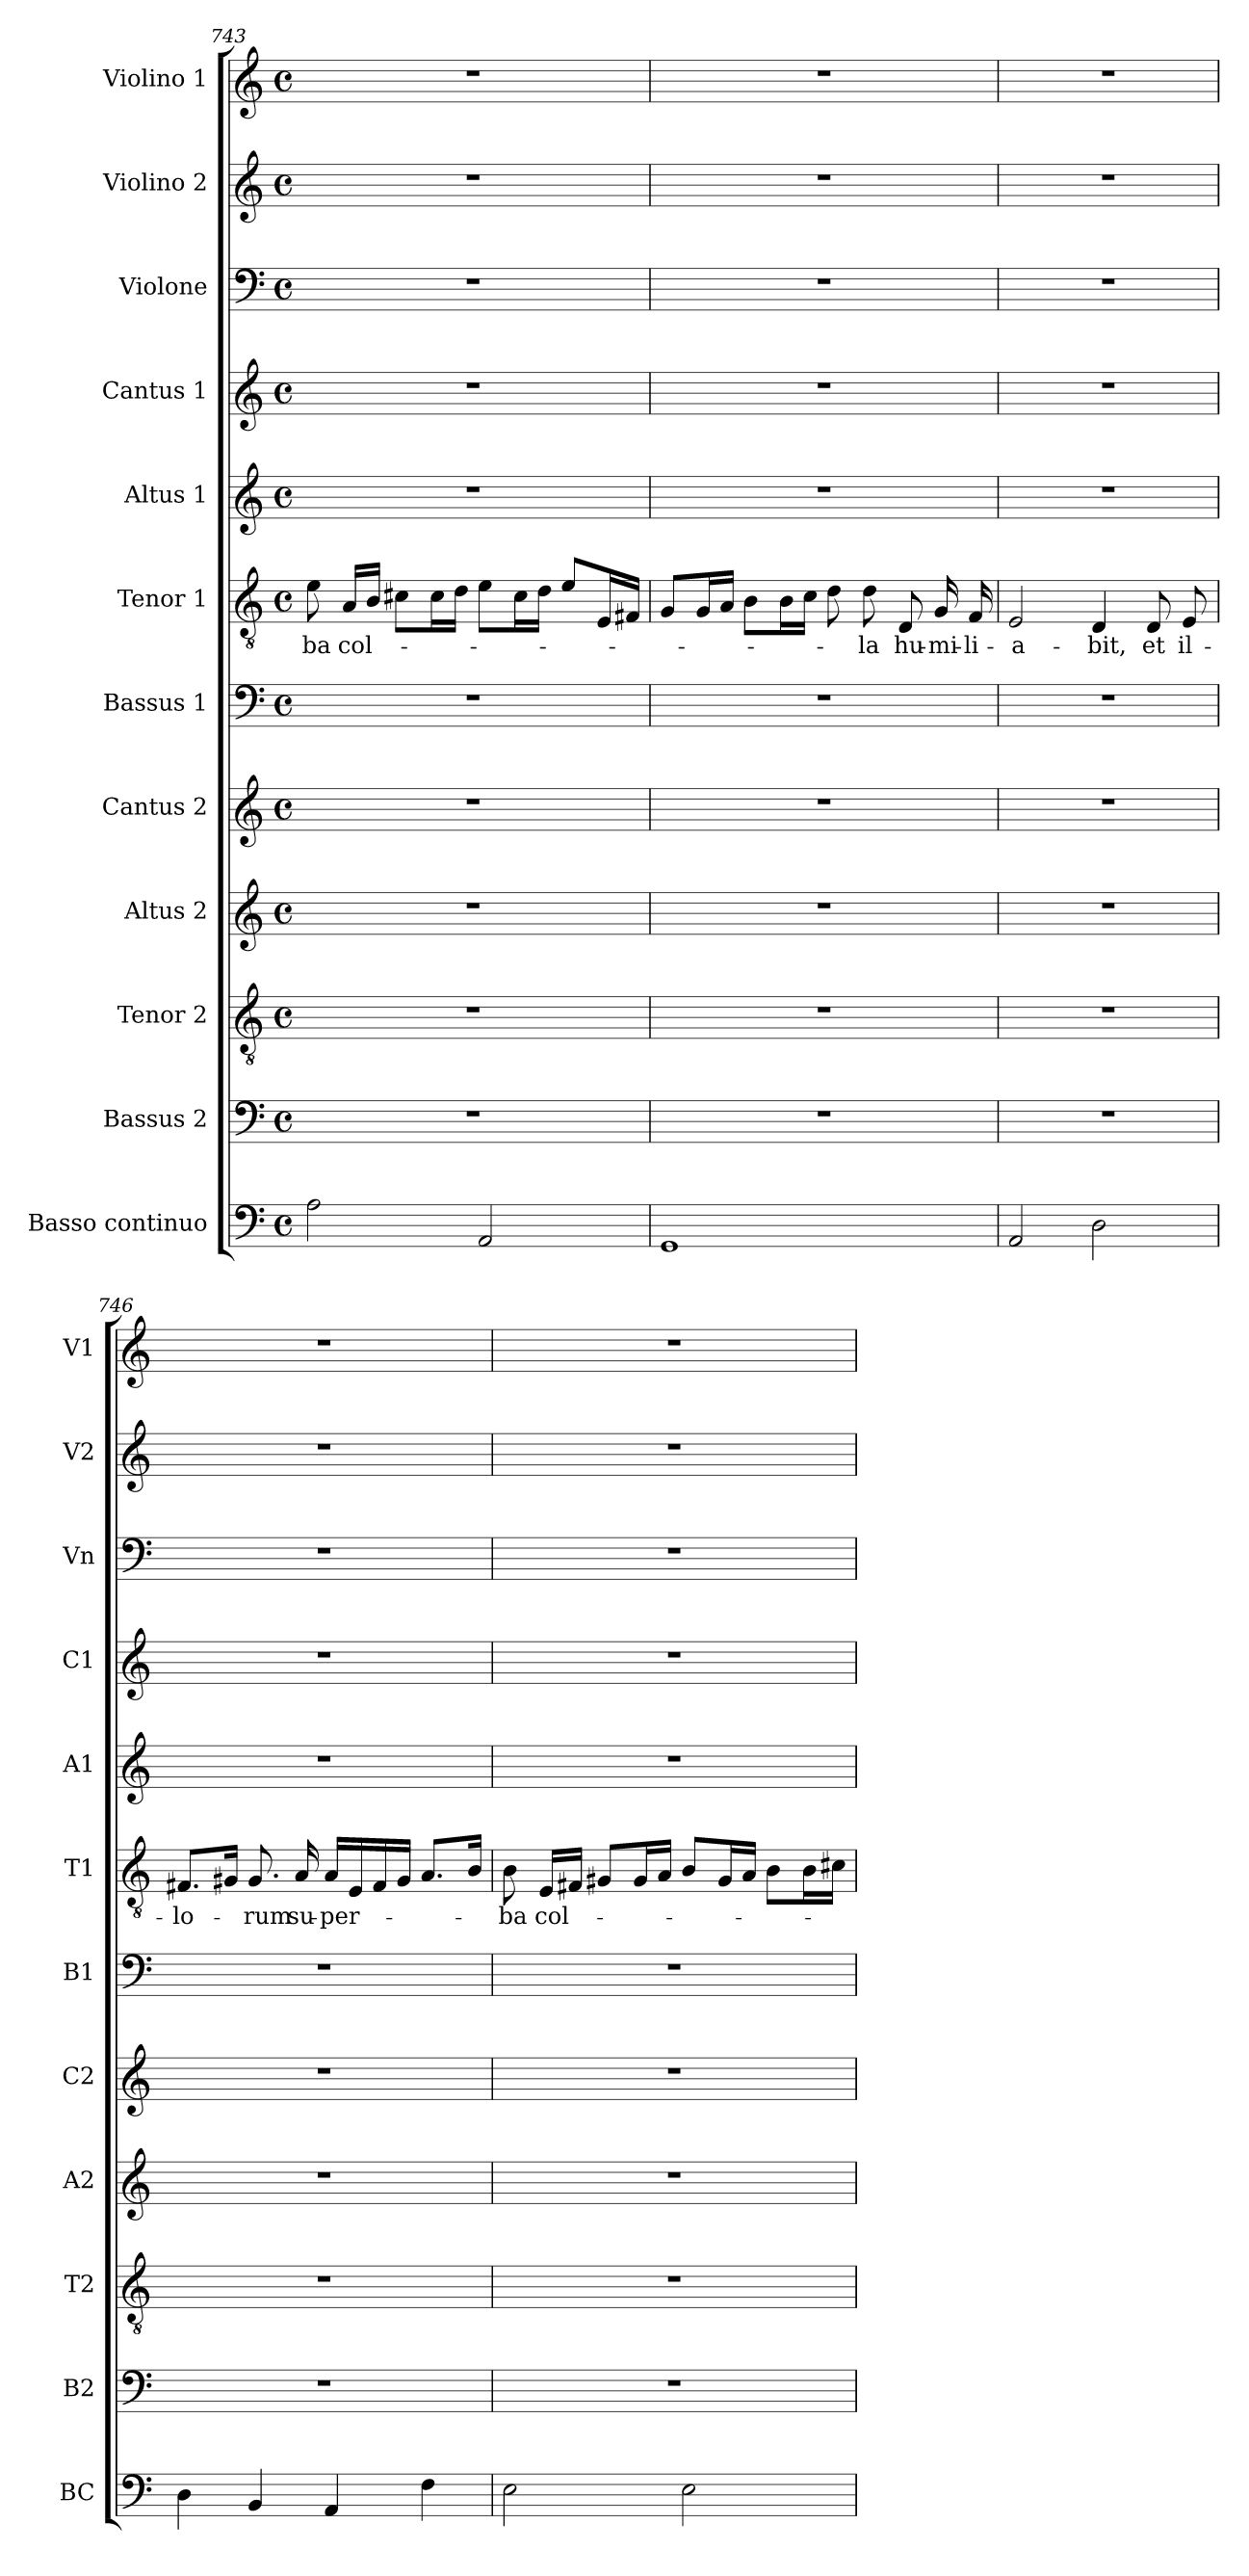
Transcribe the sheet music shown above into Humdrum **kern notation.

**kern	**kern	**kern	**kern	**kern	**kern	**kern	**text	**kern	**kern	**kern	**kern	**kern
*part12	*part11	*part10	*part9	*part8	*part7	*part6	*part6	*part5	*part4	*part3	*part2	*part1
*staff12	*staff11	*staff10	*staff9	*staff8	*staff7	*staff6	*staff6	*staff5	*staff4	*staff3	*staff2	*staff1
*I"Basso continuo	*I"Bassus 2	*I"Tenor 2	*I"Altus 2	*I"Cantus 2	*I"Bassus 1	*I"Tenor 1	*	*I"Altus 1	*I"Cantus 1	*I"Violone	*I"Violino 2	*I"Violino 1
*I'BC	*I'B2	*I'T2	*I'A2	*I'C2	*I'B1	*I'T1	*	*I'A1	*I'C1	*I'Vn	*I'V2	*I'V1
*clefF4	*clefF4	*clefGv2	*clefG2	*clefG2	*clefF4	*clefGv2	*	*clefG2	*clefG2	*clefF4	*clefG2	*clefG2
*ITrd7c12	*	*	*	*	*	*	*	*	*	*ITrd7c12	*	*
*k[]	*k[]	*k[]	*k[]	*k[]	*k[]	*k[]	*	*k[]	*k[]	*k[]	*k[]	*k[]
*C:	*C:	*C:	*C:	*C:	*C:	*C:	*	*C:	*C:	*C:	*C:	*C:
*M4/4	*M4/4	*M4/4	*M4/4	*M4/4	*M4/4	*M4/4	*	*M4/4	*M4/4	*M4/4	*M4/4	*M4/4
*met(c)	*met(c)	*met(c)	*met(c)	*met(c)	*met(c)	*met(c)	*	*met(c)	*met(c)	*met(c)	*met(c)	*met(c)
=743	=743	=743	=743	=743	=743	=743	=743	=743	=743	=743	=743	=743
!	!	!	!	!	!	!	!LO:LY:b	!	!	!	!	!
2AA\	1r	1r	1r	1r	1r	8e\	-ba	1r	1r	1r	1r	1r
!	!	!	!	!	!	!	!LO:LY:b	!	!	!	!	!
.	.	.	.	.	.	16A/LL	col-	.	.	.	.	.
.	.	.	.	.	.	16B/JJ	.	.	.	.	.	.
.	.	.	.	.	.	8c#X\L	.	.	.	.	.	.
.	.	.	.	.	.	16c#\L	.	.	.	.	.	.
.	.	.	.	.	.	16d\JJ	.	.	.	.	.	.
2AAA/	.	.	.	.	.	8e\L	.	.	.	.	.	.
.	.	.	.	.	.	16c#\L	.	.	.	.	.	.
.	.	.	.	.	.	16d\JJ	.	.	.	.	.	.
.	.	.	.	.	.	8e/L	.	.	.	.	.	.
.	.	.	.	.	.	16E/L	.	.	.	.	.	.
.	.	.	.	.	.	16F#X/JJ	.	.	.	.	.	.
!!LO:PB:g=z
=744	=744	=744	=744	=744	=744	=744	=744	=744	=744	=744	=744	=744
1GGG	1r	1r	1r	1r	1r	8G/L	.	1r	1r	1r	1r	1r
.	.	.	.	.	.	16G/L	.	.	.	.	.	.
.	.	.	.	.	.	16A/JJ	.	.	.	.	.	.
.	.	.	.	.	.	8B\L	.	.	.	.	.	.
.	.	.	.	.	.	16B\L	.	.	.	.	.	.
.	.	.	.	.	.	16c\JJ	.	.	.	.	.	.
.	.	.	.	.	.	8d\	.	.	.	.	.	.
!	!	!	!	!	!	!	!LO:LY:b	!	!	!	!	!
.	.	.	.	.	.	8d\	-la	.	.	.	.	.
!	!	!	!	!	!	!	!LO:LY:b	!	!	!	!	!
.	.	.	.	.	.	8D/	hu-	.	.	.	.	.
!	!	!	!	!	!	!	!LO:LY:b	!	!	!	!	!
.	.	.	.	.	.	16G/	-mi-	.	.	.	.	.
!	!	!	!	!	!	!	!LO:LY:b	!	!	!	!	!
.	.	.	.	.	.	16F/	-li-	.	.	.	.	.
=745	=745	=745	=745	=745	=745	=745	=745	=745	=745	=745	=745	=745
!	!	!	!	!	!	!	!LO:LY:b	!	!	!	!	!
2AAA/	1r	1r	1r	1r	1r	2E/	-a-	1r	1r	1r	1r	1r
!	!	!	!	!	!	!	!LO:LY:b	!	!	!	!	!
2DD\	.	.	.	.	.	4D/	-bit,	.	.	.	.	.
!	!	!	!	!	!	!	!LO:LY:b	!	!	!	!	!
.	.	.	.	.	.	8D/	et	.	.	.	.	.
!	!	!	!	!	!	!	!LO:LY:b	!	!	!	!	!
.	.	.	.	.	.	8E/	il-	.	.	.	.	.
=746	=746	=746	=746	=746	=746	=746	=746	=746	=746	=746	=746	=746
!	!	!	!	!	!	!	!LO:LY:b	!	!	!	!	!
4DD\	1r	1r	1r	1r	1r	8.F#X/L	-lo-	1r	1r	1r	1r	1r
.	.	.	.	.	.	16G#X/Jk	.	.	.	.	.	.
!	!	!	!	!	!	!	!LO:LY:b	!	!	!	!	!
4BBB/	.	.	.	.	.	8.G#/	-rum	.	.	.	.	.
!	!	!	!	!	!	!	!LO:LY:b	!	!	!	!	!
.	.	.	.	.	.	16A/	su-	.	.	.	.	.
!	!	!	!	!	!	!	!LO:LY:b	!	!	!	!	!
4AAA/	.	.	.	.	.	16A/LL	-per-	.	.	.	.	.
.	.	.	.	.	.	16E/	.	.	.	.	.	.
.	.	.	.	.	.	16F#/	.	.	.	.	.	.
.	.	.	.	.	.	16G#/JJ	.	.	.	.	.	.
4FF\	.	.	.	.	.	8.A/L	.	.	.	.	.	.
.	.	.	.	.	.	16B/Jk	.	.	.	.	.	.
=747	=747	=747	=747	=747	=747	=747	=747	=747	=747	=747	=747	=747
!	!	!	!	!	!	!	!LO:LY:b	!	!	!	!	!
2EE\	1r	1r	1r	1r	1r	8B\	-ba	1r	1r	1r	1r	1r
!	!	!	!	!	!	!	!LO:LY:b	!	!	!	!	!
.	.	.	.	.	.	16E/LL	col-	.	.	.	.	.
.	.	.	.	.	.	16F#X/JJ	.	.	.	.	.	.
.	.	.	.	.	.	8G#X/L	.	.	.	.	.	.
.	.	.	.	.	.	16G#/L	.	.	.	.	.	.
.	.	.	.	.	.	16A/JJ	.	.	.	.	.	.
2EE\	.	.	.	.	.	8B/L	.	.	.	.	.	.
.	.	.	.	.	.	16G#/L	.	.	.	.	.	.
.	.	.	.	.	.	16A/JJ	.	.	.	.	.	.
.	.	.	.	.	.	8B\L	.	.	.	.	.	.
.	.	.	.	.	.	16B\L	.	.	.	.	.	.
.	.	.	.	.	.	16c#X\JJ	.	.	.	.	.	.
=	=	=	=	=	=	=	=	=	=	=	=	=
*-	*-	*-	*-	*-	*-	*-	*-	*-	*-	*-	*-	*-
